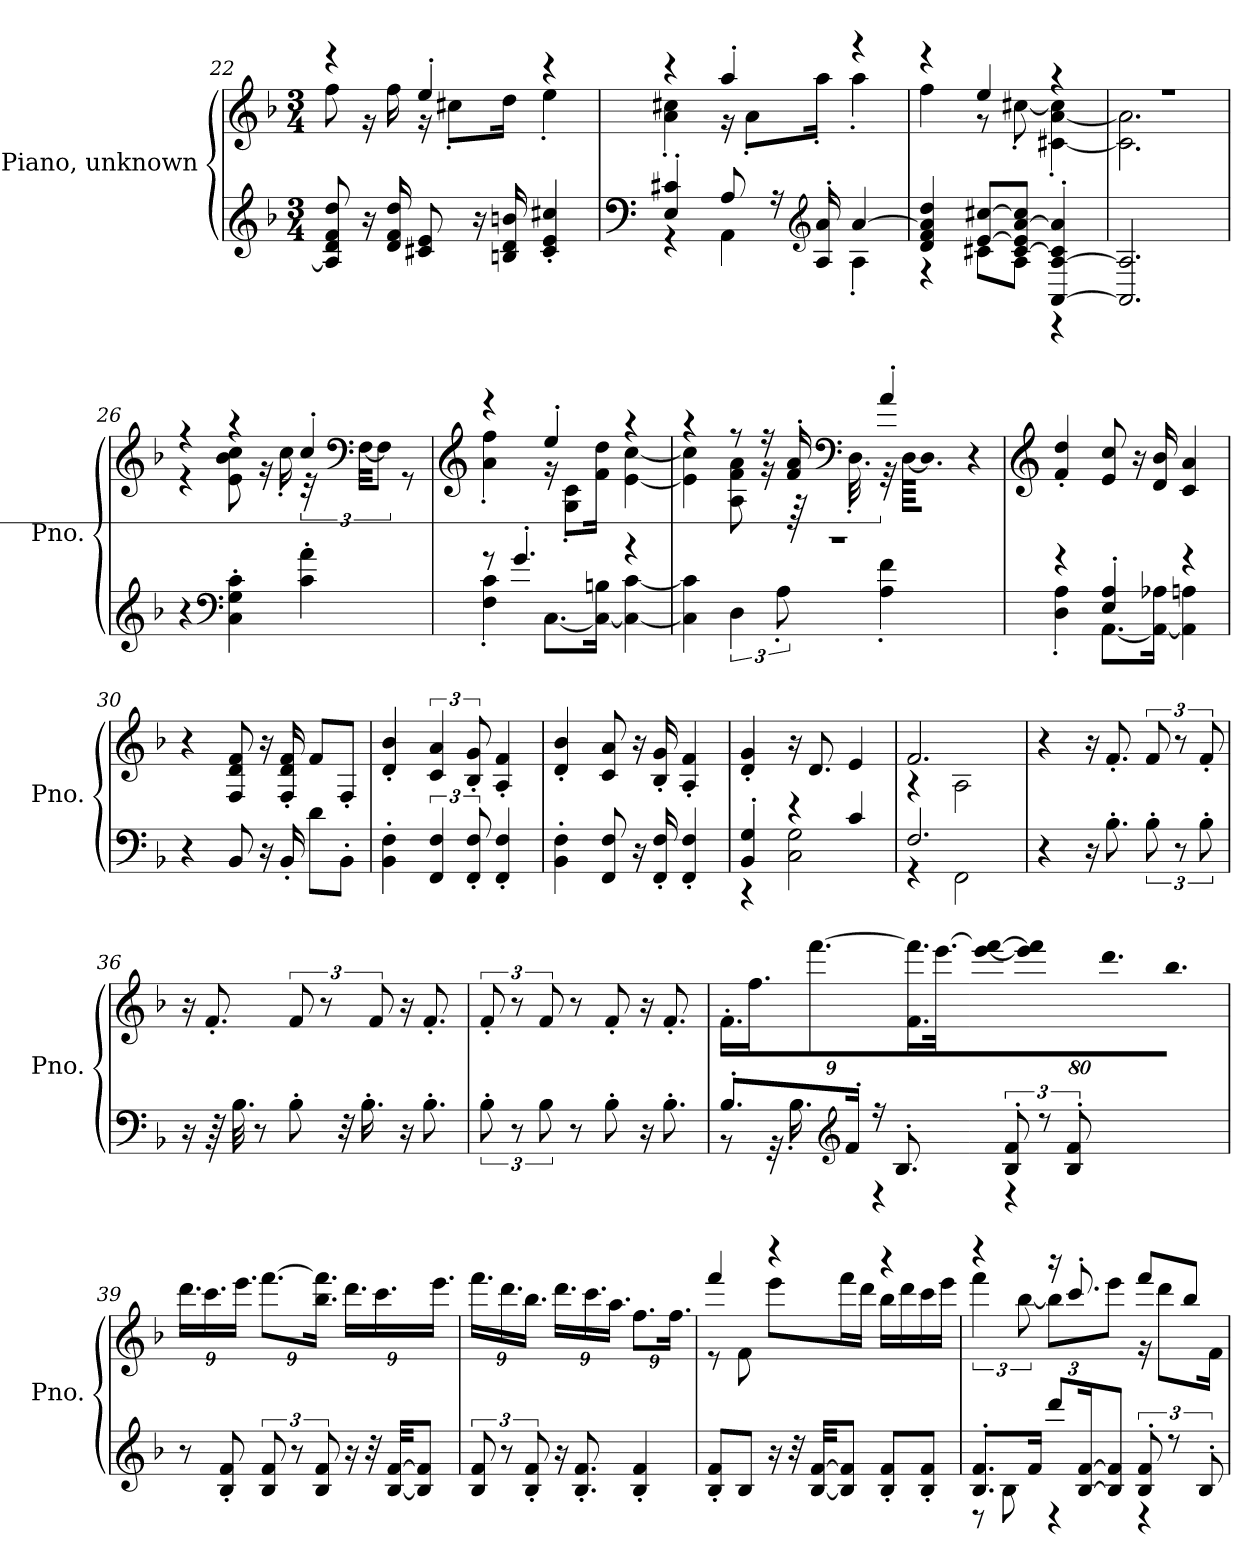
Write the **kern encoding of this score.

**kern	**kern
*part1	*part1
*staff2	*staff1
*I"Piano, unknown	*
*I'Pno.	*
!!LO:LB:g=z
*clefG2	*clefG2
*k[b-]	*k[b-]
*M3/4	*M3/4
=22	=22
*	*^
8A/] 8d/ 8f/ 8dd/	4r	8ff\
16r	.	16r
16d/ 16f/ 16dd/	.	16ff\
8c#X/ 8e/	4ee'/	16r
.	.	8cc#X'\L
16r	.	.
16Bn/ 16d/ 16bn/	.	16dd\Jk
4c#/' 4e/' 4cc#X/'	4r	4ee'\
=23	=23	=23
*clefF4	*	*
*^	*	*
4E/' 4c#X/'	4r	4r	4a\' 4cc#X\'
8A/	4AA\	4aa'/	16r
.	.	.	8a'\L
16r	.	.	.
*clefG2	*	*	*
16A/' 16a/'	.	.	16aa'\Jk
[4a/	4A'\	4r	4aa'\
=24	=24	=24	=24
4d/ 4f/ 4a/] 4dd/	4r	4r	4ff\
[8e/ [8cc#X/L	8c#X\L	4ee/	8r
[8c#/ 8e/] [8a/ 8cc#/]J	8A\J	.	[8cc#X'\
[4AA/' [4A/' 4c#/]' 4a/]'	4r	4r	[4c#X\' [4a\' 4cc#\]'
*v	*v	*	*
=25	=25	=25
2.AA/] 2.A/]	2.r	2.c#\] 2.a\]
!!LO:PB:g=z	!!
=26	=26	=26
4r	4r	4r
*clefF4	*	*
4C\' 4G\' 4c\'	4r	8e\ 8b-\ 8cc\
.	.	16r
.	.	16cc'\
4c\' 4a\'	4cc'/	48r
*	*clefF4	*
.	.	[48F\KKL
.	.	12F\J]
.	.	8r
=27	=27	=27
*	*clefG2	*
*^	*	*
8r	4F\' 4c\'	4r	4a\' 4ff\'
4.g'/	.	.	.
.	[8.C\L	4ee'/	16r
.	.	.	8G\' 8c\'L
.	16C\_ 16Bn\Jk	.	16f\ 16dd\Jk
4r	4C\_ [4c\	4r	[4e\ [4cc\
=28	=28	=28	=28
2.r	4C\] 4c\]	4r	4e\] 4cc\]
.	6D\	8r	8A\ 8f\ 8a\
.	.	16r	16r
.	12A'\	.	.
.	.	16f/' 16a/'	64r
*	*	*clefF4	*
.	.	.	32.D'\
.	4A\' 4f\'	4a'/	48r
.	.	.	[96D\KKLL
.	.	.	16.D\JJ]
.	.	.	8r
*	*	*v	*v
=29	=29	=29
*	*	*clefG2
4r	4D\' 4A\'	4f/' 4dd/'
4E/' 4A/'	[8.AA\L	8e/ 8cc/
.	.	16r
.	16AA\_ 16A-X\Jk	16d/ 16b-/
4r	4AA\] 4An\	4c/ 4a/
*v	*v	*
!!LO:LB:g=z
=30	=30
4r	4r
8BB-/	8F/ 8d/ 8f/
16r	16r
16BB-'/	16F/' 16d/' 16f/'
8d\L	8f/L
8BB-'\J	8F'/J
=31	=31
4BB-\' 4F\'	4d/' 4b-/'
6FF/ 6F/	6c/ 6a/
12FF/' 12F/'	12B-/' 12g/'
4FF/' 4F/'	4A/' 4f/'
=32	=32
4BB-\' 4F\'	4d/' 4b-/'
8FF/ 8F/	8c/ 8a/
16r	16r
16FF/' 16F/'	16B-/' 16g/'
4FF/' 4F/'	4A/' 4f/'
=33	=33
*^	*
4BB-/' 4G/'	4r	4d/' 4g/'
4r	2C\ 2G\	16r
.	.	8.d/
4c/	.	4e/
=34	=34	=34
*	*	*^
2.F/	4r	2.f/	4r
.	2FF\	.	2A\
*v	*v	*	*
*	*v	*v
=35	=35
4r	4r
16r	16r
8.B-'\	8.f'/
12B-'\	12f/
12r	12r
12B-'\	12f'/
!!LO:LB:g=z
=36	=36
16r	16r
64r	8.f'/
32.B-\	.
8r	.
8B-'\	12f/
.	12r
32r	.
16.B-'\	.
.	12f/
16r	16r
8.B-'\	8.f'/
=37	=37
12B-'\	12f'/
12r	12r
12B-\	12f/
8r	8r
8B-'\	8f'/
16r	16r
8.B-'\	8.f'/
=38	=38
*^	*
*	*	*Xbrackettup
8.B-'/L	8r	18.f'\LL
.	.	18.ff\J
.	32r	.
.	16.B-'\	.
.	.	[9.fff\
*clefG2	*	*
16f'/Jk	.	.
16r	4r	.
8.B-'/	.	.
.	.	18.f\ 18.fff\]L
.	.	[36.eee\JK
!	!	!LO:N:vis=8
.	.	640%71eee\_ [640%71fff\
12B-/' 12f/'	4r	.
!	!	!LO:N:vis=64
.	.	640%9eee\] 640%9fff\]KKL
12r	.	18.ddd\
12B-/' 12f/'	.	18.bb-\JJ
*v	*v	*
!!LO:LB:g=z
=39	=39
8r	18.ddd\LL
.	18.ccc\
8B-/' 8f/'	.
.	18.eee\JJ
12B-/ 12f/	[9.fff\L
12r	.
12B-/ 12f/	18.bb-\ 18.fff\]Jk
16r	18.ddd\LL
32r	.
.	18.ccc\
[32B-/ [32f/KKL	.
8B-/] 8f/]J	.
.	18.eee\JJ
=40	=40
12B-/ 12f/	18.fff\LL
12r	18.ddd\
12B-/' 12f/'	18.bb-\JJ
16r	18.ddd\LL
8.B-/' 8.f/'	.
.	18.ccc\
.	18.aa\JJ
4B-/' 4f/'	9.ff\L
.	18.ff\Jk
=41	=41
*	*^
8B-/' 8f/'L	4fff/	8r
8B-/J	.	8f\
16r	4r	8eee\L
32r	.	.
[32B-/ [32f/KKL	.	.
8B-/] 8f/]J	.	16fff\L
.	.	16ddd\JJ
8B-/' 8f/'L	4r	16bb-\LL
.	.	16ddd\
8B-/' 8f/'J	.	16ccc\
.	.	16eee\JJ
!!LO:LB:g=z	!!
=42	=42	=42
*^	*	*
*	*	*	*brackettup
8.B-/' 8.f/'L	8r	4r	6fff\
.	8B-\	.	.
.	.	.	[12bb-\
16f/Jk	.	.	.
*Xbrackettup	*	*	*
12ddd/L	4r	16r	8bb-\L]
.	.	8.ccc'/	.
[24B-/ [24f/K	.	.	.
8B-/] 8f/]J	.	.	8eee\J
*brackettup	*	*	*
12B-/' 12f/'	4r	8fff/L	16r
.	.	.	8ddd\L
12r	.	.	.
.	.	8bb-/J	.
12B-'/	.	.	.
.	.	.	16f\Jk
*v	*v	*	*
*	*v	*v
=	=
*-	*-
